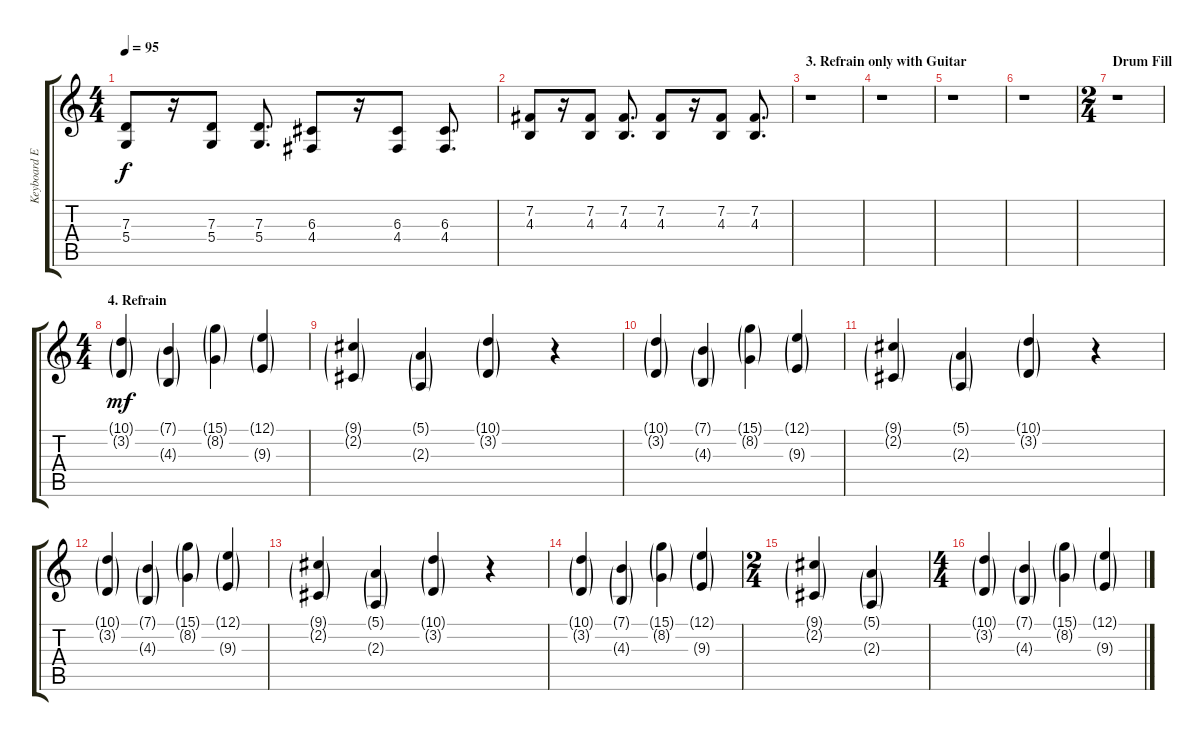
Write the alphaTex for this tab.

\track ("Keyboard Effect" "Keyboard E") {instrument ocarina}
\staff {score tabs}
\tuning (E4 B3 G3 D3 A2 E2) {hide}
\ts (4 4)
\tempo 95
\clef g2
\ks c
(7.3 5.4).8{dy f} r.16 (7.3 5.4).8 (7.3 5.4).8{d} (6.3 4.4).8 r.16 (6.3 4.4).8 (6.3 4.4).8{d} |
(7.2 4.3).8 r.16 (7.2 4.3).8 (7.2 4.3).8{d} (7.2 4.3).8 r.16 (7.2 4.3).8 (7.2 4.3).8{d} |
\section ("" "3. Refrain only with Guitar")
r.1 |
r.1 |
r.1 |
r.1 |
\ts (2 4)
\section ("" "Drum Fill")
r.1 |
\ts (4 4)
\section ("" "4. Refrain")
(10.1{g} 3.2{g}).4{dy mf} (7.1{g} 4.3{g}).4 (15.1{g} 8.2{g}).4 (12.1{g} 9.3{g}).4 |
(9.1{g} 2.2{g}).4 (5.1{g} 2.3{g}).4 (10.1{g} 3.2{g}).4 r.4 |
(10.1{g} 3.2{g}).4 (7.1{g} 4.3{g}).4 (15.1{g} 8.2{g}).4 (12.1{g} 9.3{g}).4 |
(9.1{g} 2.2{g}).4 (5.1{g} 2.3{g}).4 (10.1{g} 3.2{g}).4 r.4 |
(10.1{g} 3.2{g}).4 (7.1{g} 4.3{g}).4 (15.1{g} 8.2{g}).4 (12.1{g} 9.3{g}).4 |
(9.1{g} 2.2{g}).4 (5.1{g} 2.3{g}).4 (10.1{g} 3.2{g}).4 r.4 |
(10.1{g} 3.2{g}).4 (7.1{g} 4.3{g}).4 (15.1{g} 8.2{g}).4 (12.1{g} 9.3{g}).4 |
\ts (2 4)
(9.1{g} 2.2{g}).4 (5.1{g} 2.3{g}).4 |
\ts (4 4)
(10.1{g} 3.2{g}).4 (7.1{g} 4.3{g}).4 (15.1{g} 8.2{g}).4 (12.1{g} 9.3{g}).4
